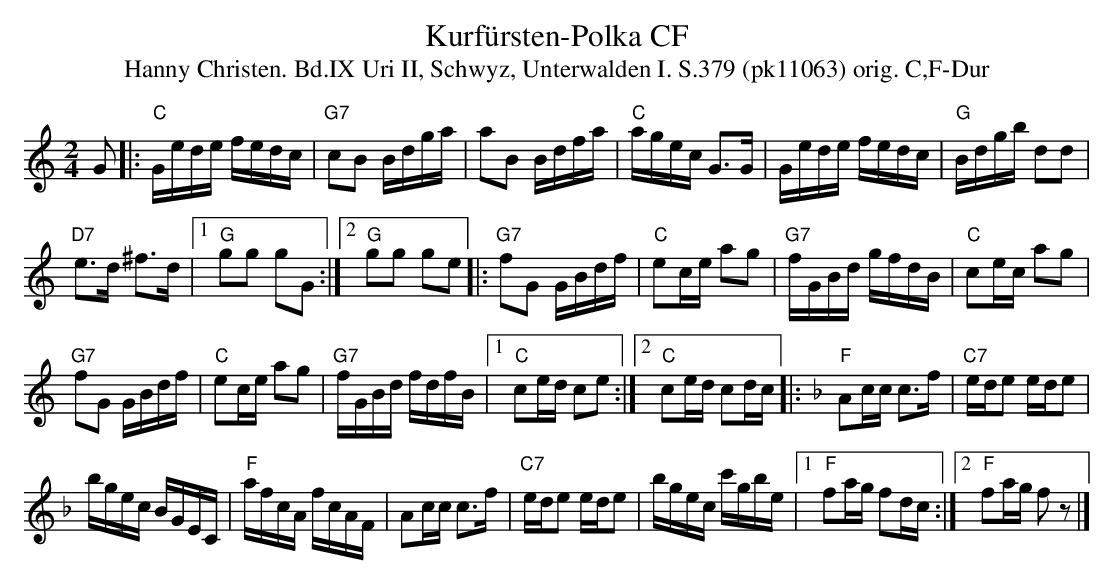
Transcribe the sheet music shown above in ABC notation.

X:1
T: Kurfürsten-Polka CF
T:Hanny Christen. Bd.IX Uri II, Schwyz, Unterwalden I. S.379 (pk11063) orig. C,F-Dur
M:2/4
L:1/16
K:C
G2 |: "C"Gede fedc | "G7"c2B2 Bdga | a2B2 Bdfa | "C"agec G2>G2 | Gede fedc | "G"Bdgb d2d2 | [L:1/8]
"D7"e>d ^f>d |1 "G"gg gG :|2 "G"gg ge |: "G7"fG [L:1/16] GBdf | "C"e2ce a2g2 | "G7"fGBd gfdB | "C"c2ec a2g2 |
"G7"f2G2 GBdf | "C"e2ce a2g2 | "G7"fGBd fdfB |1 "C"c2ed c2e2 :|2 "C"c2ed c2dc |: [K:F] "F"A2cc c3f | "C7"ede2 ede2 |
bgec BGEC | "F"afcA fcAF | A2cc c3f | "C7"ede2 ede2 | bgec c'gbe |1 "F"f2ag f2dc :|2 "F"f2ag f2 z2 |]
